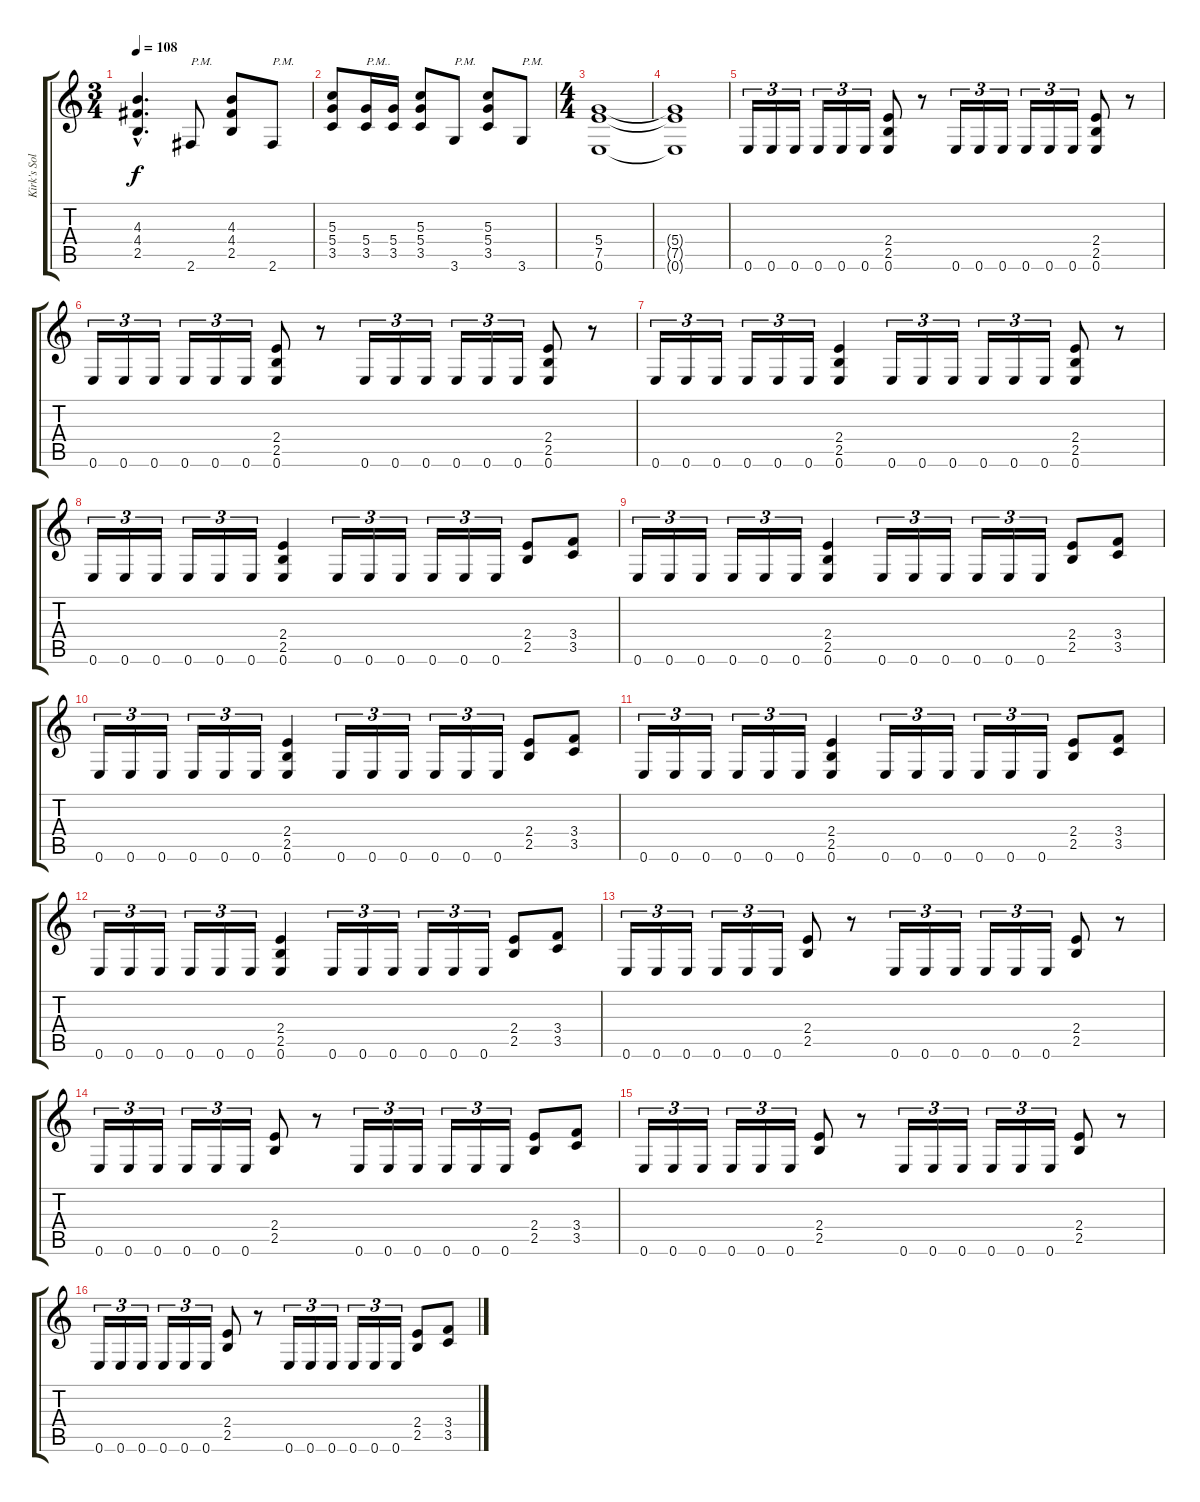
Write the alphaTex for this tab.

\track ("Kirk's Solo" "Kirk's Sol") {instrument distortionguitar}
\staff {score tabs}
\tuning (E4 B3 G3 D3 A2 E2) {hide}
\ts (3 4)
\tempo 108
\clef g2
\ks c
(4.3{hac} 4.4{hac} 2.5{hac}).4{d dy f} 2.6.8{txt "P.M."} (4.3 4.4 2.5).8 2.6.8{txt "P.M."} |
(5.3 5.4 3.5).8 (5.4 3.5).16{txt "P.M.."} (5.4 3.5).16 (5.3 5.4 3.5).8 3.6.8{txt "P.M."} (5.3 5.4 3.5).8 3.6.8{txt "P.M."} |
\ts (4 4)
(5.4 7.5 0.6).1 |
(5.4{t} 7.5{t} 0.6{t}).1 |
0.6.16{tu (3 2)} 0.6.16{tu (3 2)} 0.6.16{tu (3 2)} 0.6.16{tu (3 2)} 0.6.16{tu (3 2)} 0.6.16{tu (3 2)} (2.4 2.5 0.6).8 r.8 0.6.16{tu (3 2)} 0.6.16{tu (3 2)} 0.6.16{tu (3 2)} 0.6.16{tu (3 2)} 0.6.16{tu (3 2)} 0.6.16{tu (3 2)} (2.4 2.5 0.6).8 r.8 |
0.6.16{tu (3 2)} 0.6.16{tu (3 2)} 0.6.16{tu (3 2)} 0.6.16{tu (3 2)} 0.6.16{tu (3 2)} 0.6.16{tu (3 2)} (2.4 2.5 0.6).8 r.8 0.6.16{tu (3 2)} 0.6.16{tu (3 2)} 0.6.16{tu (3 2)} 0.6.16{tu (3 2)} 0.6.16{tu (3 2)} 0.6.16{tu (3 2)} (2.4 2.5 0.6).8 r.8 |
0.6.16{tu (3 2)} 0.6.16{tu (3 2)} 0.6.16{tu (3 2)} 0.6.16{tu (3 2)} 0.6.16{tu (3 2)} 0.6.16{tu (3 2)} (2.4 2.5 0.6).4 0.6.16{tu (3 2)} 0.6.16{tu (3 2)} 0.6.16{tu (3 2)} 0.6.16{tu (3 2)} 0.6.16{tu (3 2)} 0.6.16{tu (3 2)} (2.4 2.5 0.6).8 r.8 |
0.6.16{tu (3 2)} 0.6.16{tu (3 2)} 0.6.16{tu (3 2)} 0.6.16{tu (3 2)} 0.6.16{tu (3 2)} 0.6.16{tu (3 2)} (2.4 2.5 0.6).4 0.6.16{tu (3 2)} 0.6.16{tu (3 2)} 0.6.16{tu (3 2)} 0.6.16{tu (3 2)} 0.6.16{tu (3 2)} 0.6.16{tu (3 2)} (2.4 2.5).8 (3.4 3.5).8 |
0.6.16{tu (3 2)} 0.6.16{tu (3 2)} 0.6.16{tu (3 2)} 0.6.16{tu (3 2)} 0.6.16{tu (3 2)} 0.6.16{tu (3 2)} (2.4 2.5 0.6).4 0.6.16{tu (3 2)} 0.6.16{tu (3 2)} 0.6.16{tu (3 2)} 0.6.16{tu (3 2)} 0.6.16{tu (3 2)} 0.6.16{tu (3 2)} (2.4 2.5).8 (3.4 3.5).8 |
0.6.16{tu (3 2)} 0.6.16{tu (3 2)} 0.6.16{tu (3 2)} 0.6.16{tu (3 2)} 0.6.16{tu (3 2)} 0.6.16{tu (3 2)} (2.4 2.5 0.6).4 0.6.16{tu (3 2)} 0.6.16{tu (3 2)} 0.6.16{tu (3 2)} 0.6.16{tu (3 2)} 0.6.16{tu (3 2)} 0.6.16{tu (3 2)} (2.4 2.5).8 (3.4 3.5).8 |
0.6.16{tu (3 2)} 0.6.16{tu (3 2)} 0.6.16{tu (3 2)} 0.6.16{tu (3 2)} 0.6.16{tu (3 2)} 0.6.16{tu (3 2)} (2.4 2.5 0.6).4 0.6.16{tu (3 2)} 0.6.16{tu (3 2)} 0.6.16{tu (3 2)} 0.6.16{tu (3 2)} 0.6.16{tu (3 2)} 0.6.16{tu (3 2)} (2.4 2.5).8 (3.4 3.5).8 |
0.6.16{tu (3 2)} 0.6.16{tu (3 2)} 0.6.16{tu (3 2)} 0.6.16{tu (3 2)} 0.6.16{tu (3 2)} 0.6.16{tu (3 2)} (2.4 2.5 0.6).4 0.6.16{tu (3 2)} 0.6.16{tu (3 2)} 0.6.16{tu (3 2)} 0.6.16{tu (3 2)} 0.6.16{tu (3 2)} 0.6.16{tu (3 2)} (2.4 2.5).8 (3.4 3.5).8 |
0.6.16{tu (3 2)} 0.6.16{tu (3 2)} 0.6.16{tu (3 2)} 0.6.16{tu (3 2)} 0.6.16{tu (3 2)} 0.6.16{tu (3 2)} (2.4 2.5).8 r.8 0.6.16{tu (3 2)} 0.6.16{tu (3 2)} 0.6.16{tu (3 2)} 0.6.16{tu (3 2)} 0.6.16{tu (3 2)} 0.6.16{tu (3 2)} (2.4 2.5).8 r.8 |
0.6.16{tu (3 2)} 0.6.16{tu (3 2)} 0.6.16{tu (3 2)} 0.6.16{tu (3 2)} 0.6.16{tu (3 2)} 0.6.16{tu (3 2)} (2.4 2.5).8 r.8 0.6.16{tu (3 2)} 0.6.16{tu (3 2)} 0.6.16{tu (3 2)} 0.6.16{tu (3 2)} 0.6.16{tu (3 2)} 0.6.16{tu (3 2)} (2.4 2.5).8 (3.4 3.5).8 |
0.6.16{tu (3 2)} 0.6.16{tu (3 2)} 0.6.16{tu (3 2)} 0.6.16{tu (3 2)} 0.6.16{tu (3 2)} 0.6.16{tu (3 2)} (2.4 2.5).8 r.8 0.6.16{tu (3 2)} 0.6.16{tu (3 2)} 0.6.16{tu (3 2)} 0.6.16{tu (3 2)} 0.6.16{tu (3 2)} 0.6.16{tu (3 2)} (2.4 2.5).8 r.8 |
0.6.16{tu (3 2)} 0.6.16{tu (3 2)} 0.6.16{tu (3 2)} 0.6.16{tu (3 2)} 0.6.16{tu (3 2)} 0.6.16{tu (3 2)} (2.4 2.5).8 r.8 0.6.16{tu (3 2)} 0.6.16{tu (3 2)} 0.6.16{tu (3 2)} 0.6.16{tu (3 2)} 0.6.16{tu (3 2)} 0.6.16{tu (3 2)} (2.4 2.5).8 (3.4 3.5).8
